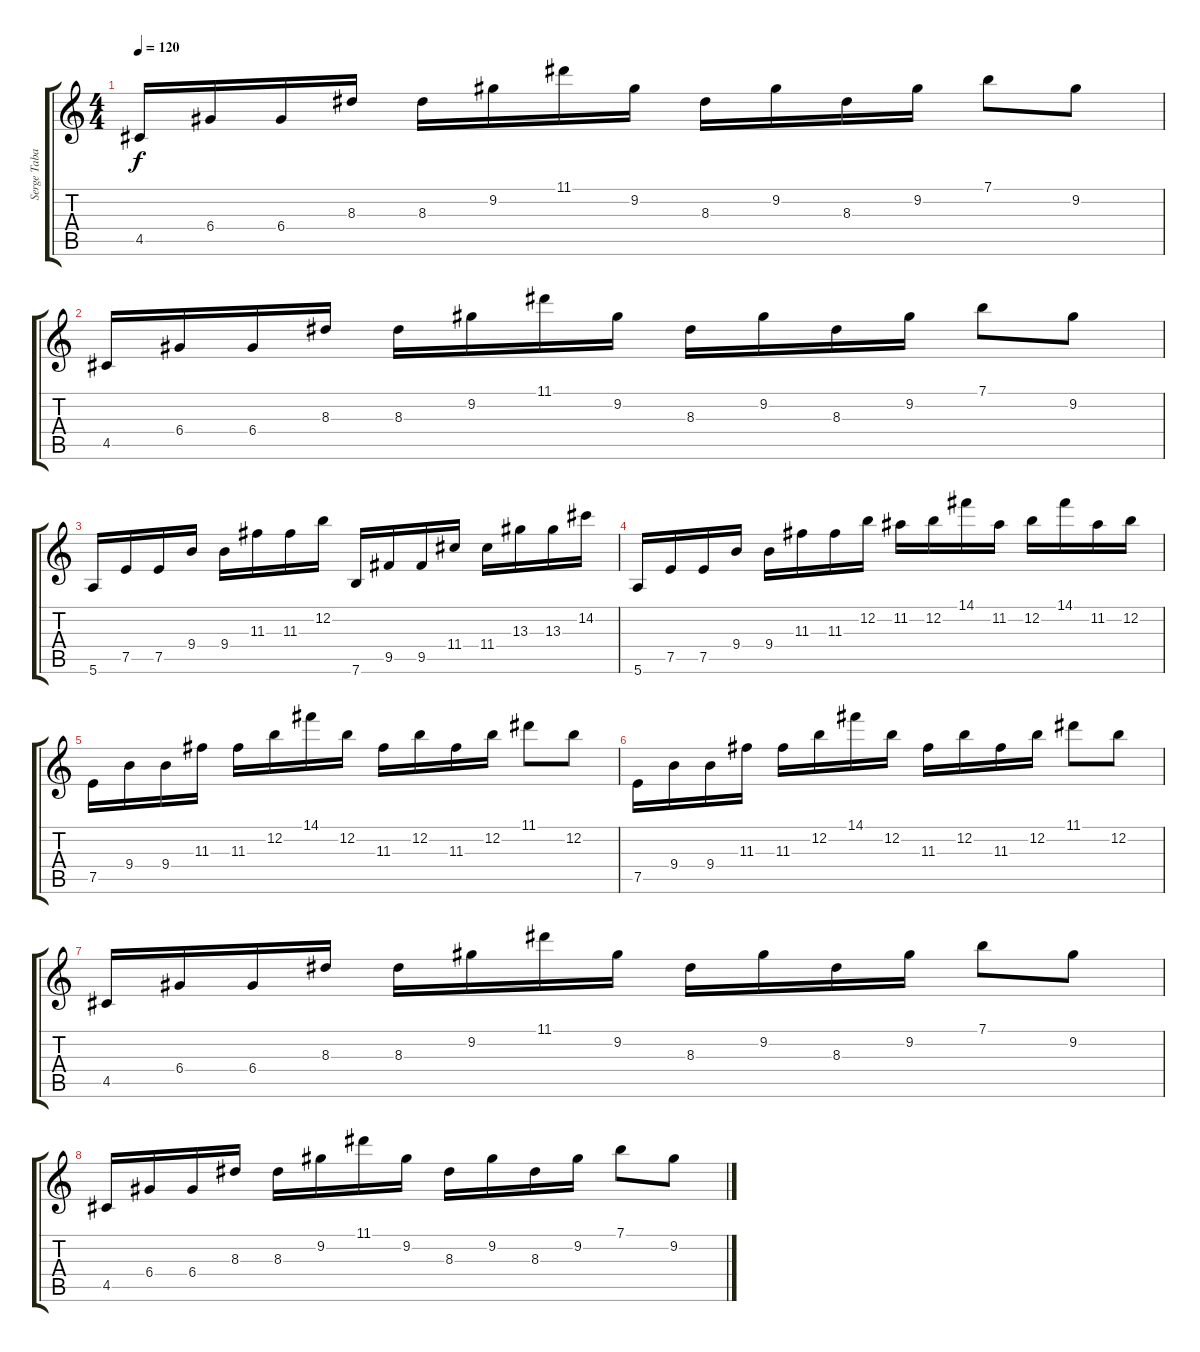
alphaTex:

\track ("Serge Tabachnikov " "Serge Taba") {instrument overdrivenguitar}
\staff {score tabs}
\tuning (E4 B3 G3 D3 A2 E2) {hide}
\ts (4 4)
\tempo 120
\clef g2
\ks c
4.5.16{dy f} 6.4.16 6.4.16 8.3.16 8.3.16 9.2.16 11.1.16 9.2.16 8.3.16 9.2.16 8.3.16 9.2.16 7.1.8 9.2.8 |
4.5.16 6.4.16 6.4.16 8.3.16 8.3.16 9.2.16 11.1.16 9.2.16 8.3.16 9.2.16 8.3.16 9.2.16 7.1.8 9.2.8 |
5.6.16 7.5.16 7.5.16 9.4.16 9.4.16 11.3.16 11.3.16 12.2.16 7.6.16 9.5.16 9.5.16 11.4.16 11.4.16 13.3.16 13.3.16 14.2.16 |
5.6.16 7.5.16 7.5.16 9.4.16 9.4.16 11.3.16 11.3.16 12.2.16 11.2.16 12.2.16 14.1.16 11.2.16 12.2.16 14.1.16 11.2.16 12.2.16 |
7.5.16 9.4.16 9.4.16 11.3.16 11.3.16 12.2.16 14.1.16 12.2.16 11.3.16 12.2.16 11.3.16 12.2.16 11.1.8 12.2.8 |
7.5.16 9.4.16 9.4.16 11.3.16 11.3.16 12.2.16 14.1.16 12.2.16 11.3.16 12.2.16 11.3.16 12.2.16 11.1.8 12.2.8 |
4.5.16 6.4.16 6.4.16 8.3.16 8.3.16 9.2.16 11.1.16 9.2.16 8.3.16 9.2.16 8.3.16 9.2.16 7.1.8 9.2.8 |
4.5.16 6.4.16 6.4.16 8.3.16 8.3.16 9.2.16 11.1.16 9.2.16 8.3.16 9.2.16 8.3.16 9.2.16 7.1.8 9.2.8
